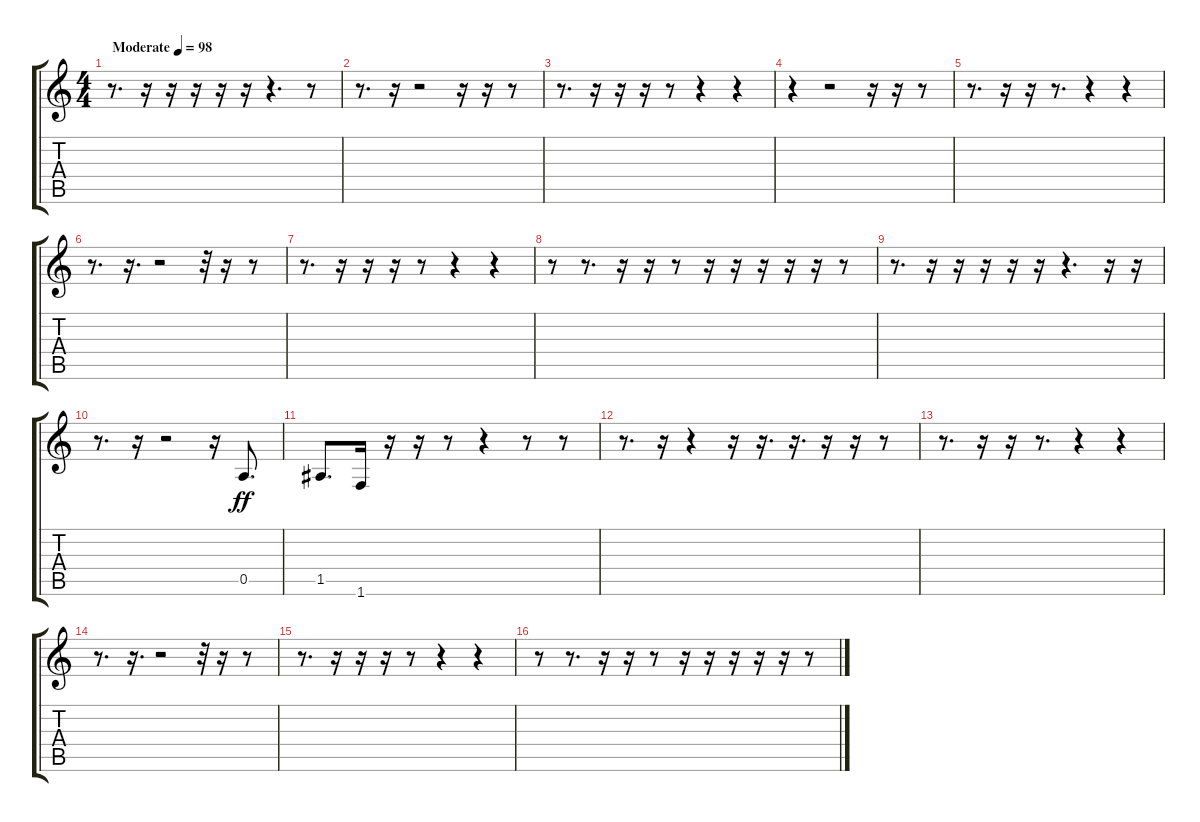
\track "" {instrument electricbassfinger}
\staff {score tabs}
\tuning (E4 B3 G3 D3 A2 E2) {hide}
\ts (4 4)
\tempo (98 "Moderate")
\clef g2
\ks c
r.8{d dy ff instrument electricbassfinger} r.16 r.16 r.16 r.16 r.16 r.4{d} r.8 |
r.8{d} r.16 r.2 r.16 r.16 r.8 |
r.8{d} r.16 r.16 r.16 r.8 r.4 r.4 |
r.4 r.2 r.16 r.16 r.8 |
r.8{d} r.16 r.16 r.8{d} r.4 r.4 |
r.8{d} r.16{d} r.2 r.32 r.16 r.8 |
r.8{d} r.16 r.16 r.16 r.8 r.4 r.4 |
r.8 r.8{d} r.16 r.16 r.8 r.16 r.16 r.16 r.16 r.16 r.8 |
r.8{d} r.16 r.16 r.16 r.16 r.16 r.4{d} r.16 r.16 |
r.8{d} r.16 r.2 r.16 0.5.8{d} |
1.5.8{d} 1.6.16 r.16 r.16 r.8 r.4 r.8 r.8 |
r.8{d} r.16 r.4 r.16 r.16{d} r.16{d} r.16 r.16 r.8 |
r.8{d} r.16 r.16 r.8{d} r.4 r.4 |
r.8{d} r.16{d} r.2 r.32 r.16 r.8 |
r.8{d} r.16 r.16 r.16 r.8 r.4 r.4 |
r.8 r.8{d} r.16 r.16 r.8 r.16 r.16 r.16 r.16 r.16 r.8
